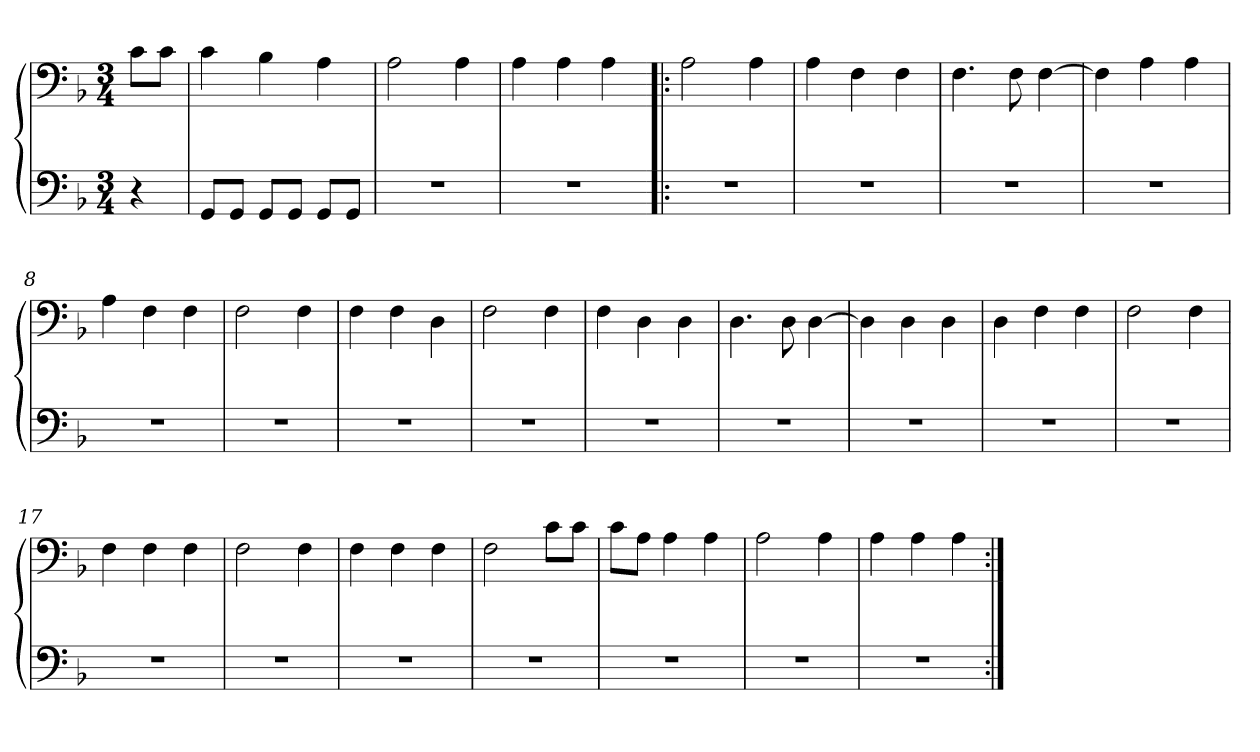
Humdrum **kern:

**kern	**kern
*part1	*part1
*staff2	*staff1
*clefF4	*clefF4
*k[b-]	*k[b-]
*M3/4	*M3/4
=	=
4r	8c\L
.	8c\J
=1	=1
8GG/L	4c\
8GG/J	.
8GG/L	4B-\
8GG/J	.
8GG/L	4A\
8GG/J	.
=2	=2
2.r	2A\
.	4A\
=3	=3
2.r	4A\
.	4A\
.	4A\
=4!|:	=4!|:
2.r	2A\
.	4A\
=5	=5
2.r	4A\
.	4F\
.	4F\
=6	=6
2.r	4.F\
.	8F\
.	[4F\
=7	=7
2.r	4F\]
.	4A\
.	4A\
=8	=8
2.r	4A\
.	4F\
.	4F\
=9	=9
2.r	2F\
.	4F\
=10	=10
2.r	4F\
.	4F\
.	4D\
=11	=11
2.r	2F\
.	4F\
=12	=12
2.r	4F\
.	4D\
.	4D\
=13	=13
2.r	4.D\
.	8D\
.	[4D\
=14	=14
2.r	4D\]
.	4D\
.	4D\
=15	=15
2.r	4D\
.	4F\
.	4F\
=16	=16
2.r	2F\
.	4F\
=17	=17
2.r	4F\
.	4F\
.	4F\
=18	=18
2.r	2F\
.	4F\
=19	=19
2.r	4F\
.	4F\
.	4F\
=20	=20
2.r	2F\
.	8c\L
.	8c\J
=21	=21
2.r	8c\L
.	8A\J
.	4A\
.	4A\
=22	=22
2.r	2A\
.	4A\
=23	=23
2.r	4A\
.	4A\
.	4A\
=:|!	=:|!
*-	*-
